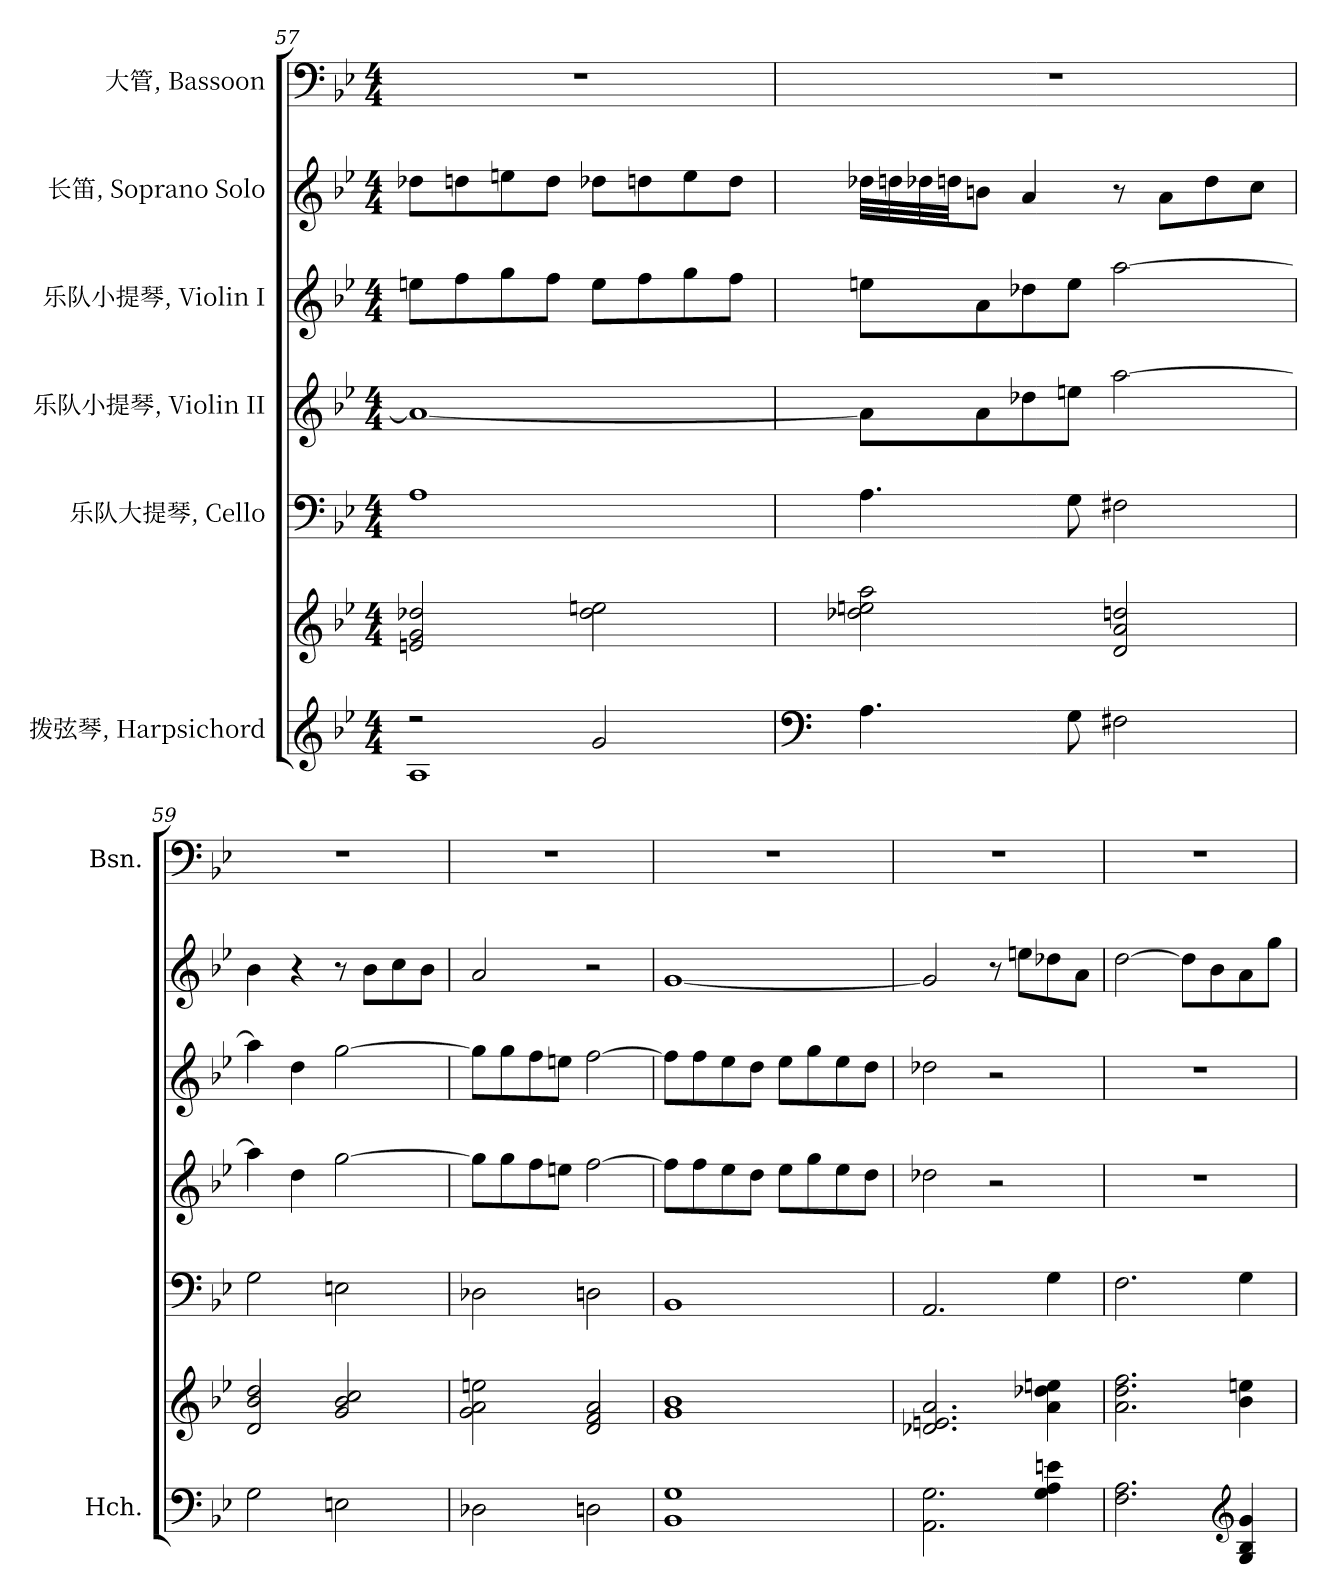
**kern	**kern	**kern	**kern	**kern	**kern	**kern
*part6	*part6	*part5	*part4	*part3	*part2	*part1
*staff7	*staff6	*staff5	*staff4	*staff3	*staff2	*staff1
*I"拨弦琴, Harpsichord	*	*I"乐队大提琴, Cello	*I"乐队小提琴, Violin II	*I"乐队小提琴, Violin I	*I"长笛, Soprano Solo	*I"大管, Bassoon
*I'Hch.	*	*	*	*	*	*I'Bsn.
*clefG2	*clefG2	*clefF4	*clefG2	*clefG2	*clefG2	*clefF4
*k[b-e-]	*k[b-e-]	*k[b-e-]	*k[b-e-]	*k[b-e-]	*k[b-e-]	*k[b-e-]
*M4/4	*M4/4	*M4/4	*M4/4	*M4/4	*M4/4	*M4/4
=57	=57	=57	=57	=57	=57	=57
*^	*	*	*	*	*	*
2r	1A	2en/ 2g/ 2dd-X/	1A	1a_	8een\L	8dd-X\L	1r
.	.	.	.	.	8ff\	8ddn\	.
.	.	.	.	.	8gg\	8een\	.
.	.	.	.	.	8ff\J	8dd\J	.
2g/	.	2dd-\ 2een\	.	.	8ee\L	8dd-X\L	.
.	.	.	.	.	8ff\	8ddn\	.
.	.	.	.	.	8gg\	8ee\	.
.	.	.	.	.	8ff\J	8dd\J	.
*v	*v	*	*	*	*	*	*
!!LO:PB:g=z
=58	=58	=58	=58	=58	=58	=58
*clefF4	*	*	*	*	*	*
4.A\	2dd-X\ 2een\ 2aa\	4.A\	8a\L]	8een\L	32dd-X\LLL	1r
.	.	.	.	.	32ddn\	.
.	.	.	.	.	32dd-X\	.
.	.	.	.	.	32ddn\JJ	.
.	.	.	8a\	8a\	8bn\J	.
.	.	.	8dd-X\	8dd-X\	4a/	.
8G\	.	8G\	8een\J	8ee\J	.	.
2F#X\	2d/ 2a/ 2ddn/	2F#X\	[2aa\	[2aa\	8r	.
.	.	.	.	.	8a\L	.
.	.	.	.	.	8dd\	.
.	.	.	.	.	8cc\J	.
=59	=59	=59	=59	=59	=59	=59
2G\	2d/ 2b-/ 2dd/	2G\	4aa\]	4aa\]	4b-\	1r
.	.	.	4dd\	4dd\	4r	.
2En\	2g/ 2b-/ 2cc/	2En\	[2gg\	[2gg\	8r	.
.	.	.	.	.	8b-\L	.
.	.	.	.	.	8cc\	.
.	.	.	.	.	8b-\J	.
=60	=60	=60	=60	=60	=60	=60
2D-X\	2g\ 2a\ 2een\	2D-X\	8gg\L]	8gg\L]	2a/	1r
.	.	.	8gg\	8gg\	.	.
.	.	.	8ff\	8ff\	.	.
.	.	.	8een\J	8een\J	.	.
2Dn\	2d/ 2f/ 2a/	2Dn\	[2ff\	[2ff\	2r	.
=61	=61	=61	=61	=61	=61	=61
1BB- 1G	1g 1b-	1BB-	8ff\L]	8ff\L]	[1g	1r
.	.	.	8ff\	8ff\	.	.
.	.	.	8ee-\	8ee-\	.	.
.	.	.	8dd\J	8dd\J	.	.
.	.	.	8ee-\L	8ee-\L	.	.
.	.	.	8gg\	8gg\	.	.
.	.	.	8ee-\	8ee-\	.	.
.	.	.	8dd\J	8dd\J	.	.
!!LO:PB:g=z
=62	=62	=62	=62	=62	=62	=62
*	*	*	*	*	*	*MM60
2.AA\ 2.G\	2.d-X/ 2.en/ 2.a/	2.AA/	2dd-X\	2dd-X\	2g/]	1r
.	.	.	2r	2r	8r	.
.	.	.	.	.	8een\L	.
4G\ 4A\ 4en\	4a\ 4dd-X\ 4een\	4G\	.	.	8dd-X\	.
.	.	.	.	.	8a\J	.
=63	=63	=63	=63	=63	=63	=63
2.F\ 2.A\	2.a\ 2.dd\ 2.ff\	2.F\	1r	1r	[2dd\	1r
.	.	.	.	.	8dd\L]	.
.	.	.	.	.	8b-\	.
*clefG2	*	*	*	*	*	*
4G/ 4B-/ 4g/	4b-\ 4een\	4G\	.	.	8a\	.
.	.	.	.	.	8gg\J	.
=	=	=	=	=	=	=
*-	*-	*-	*-	*-	*-	*-
